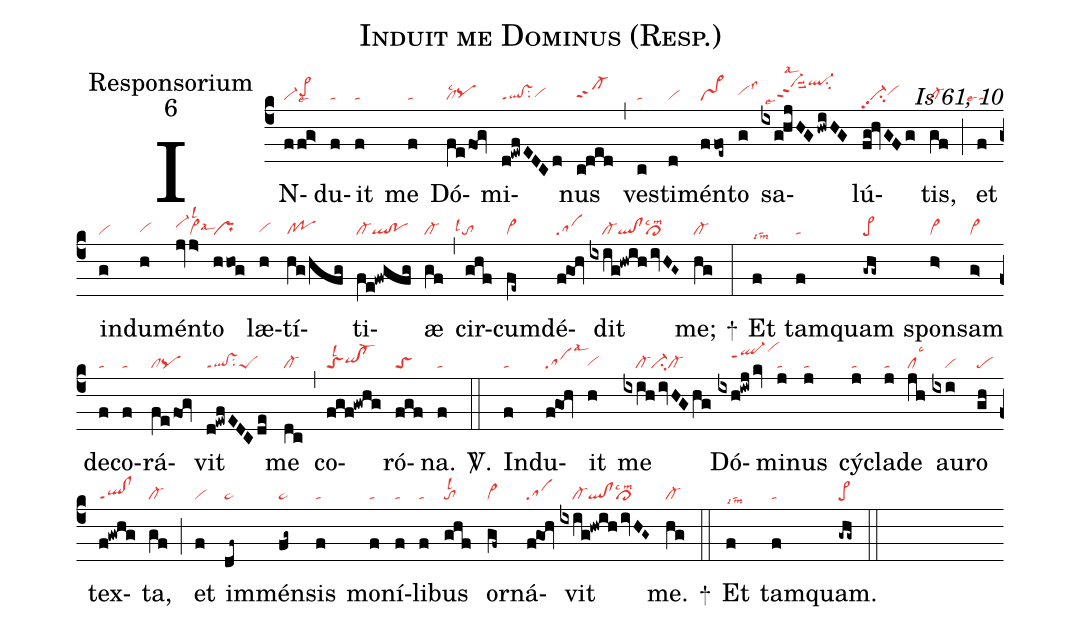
name:Induit me Dominus (Resp.);
office-part:Responsorium;
mode:6;
commentary:Is 61, 10;
nabc-lines:1;
%%
(c4)
IN(ffg>|vi-lse9```pe>hh)du(f|ta)it(f|ta) me(f|ta) Dó(fe/fOg|cllsc2pqhg)mi(d!ewfEDCd|ql!vsppt1su2vihg)nus(c!ded|cl-hgppt2) (,)
ves(c|ta)ti(d|vi)mén(ffoe~|vs>)to(g|vihhlss3) sa(ixghjHG/hwiHG|/vi-hkppt2suu2lse7lsal2ql-hlsu2)lú(fg!hvGFg|vi-pp2su2vihh)tis,(gf|cl-) (;)
et(f|```talse4) ind(g|vi)u(h|vihg)mén(jvj>|vi-hivi>lsl2lsal6)to(hhog|pr) læ(h|vihg)tí(hg/hfg|cl!po)ti(fe!fwgfg|cl-ql!po)æ(gf|cl-) (,)
cir(ghf|```tolsl1)cum(fe~|vi>)dé(fgOh|sa)dit(ixig!hwih/ivHG~|////cl-ql!clcl>lsc2lsm2) me;(hg|cl-) +(:)
Et(f|talsi8lsm8) tam(f|ta)quam(-ghg~|pe>) spon(h>|vi>)sam(g>|vi>) de(f|ta)co(f|ta)rá(fe/fOg|clpq)vit(d!ewfEDCde|ql!vsppt1su2peS) me(dc|cl-) (,)
co(fgf!gwhg|toSlsl2qihh!cl-hh)ró(fgf|toS)na.(f|ta) <sp>V/</sp>.(::)
Ind(f|ta)u(fgOh|salsal3)it(h|vihg) me(ixih/ivHGhg|////cl-ci-cl-) Dó(ixh!iwj/kv|////ql-hjppt1vihm)mi(j|ta)nus(j|ta) cý(j|ta)cla(j|ta)de(jh|cllsc3) au(ixi|////vi)ro(gh|pe) tex(f!gwhg|ql!clppt1)ta,(gf|cl-) (;)
et(f|vi) im(df~|ta>)mén(fg~|ta>)sis(f|ta) mo(f|ta)ní(f|ta)li(f|ta)bus(ghf|tolsl2) or(gf~|vi>)ná(fgOh|sa)vit(ixig!hwih/ivHG~|////cl-ql!clcl>lsc2lsm2) me.(hg|cl-) +(::)
Et(f|talsi8lsm8) tam(f|ta)quam.(-ghg~|pe>) (::)
